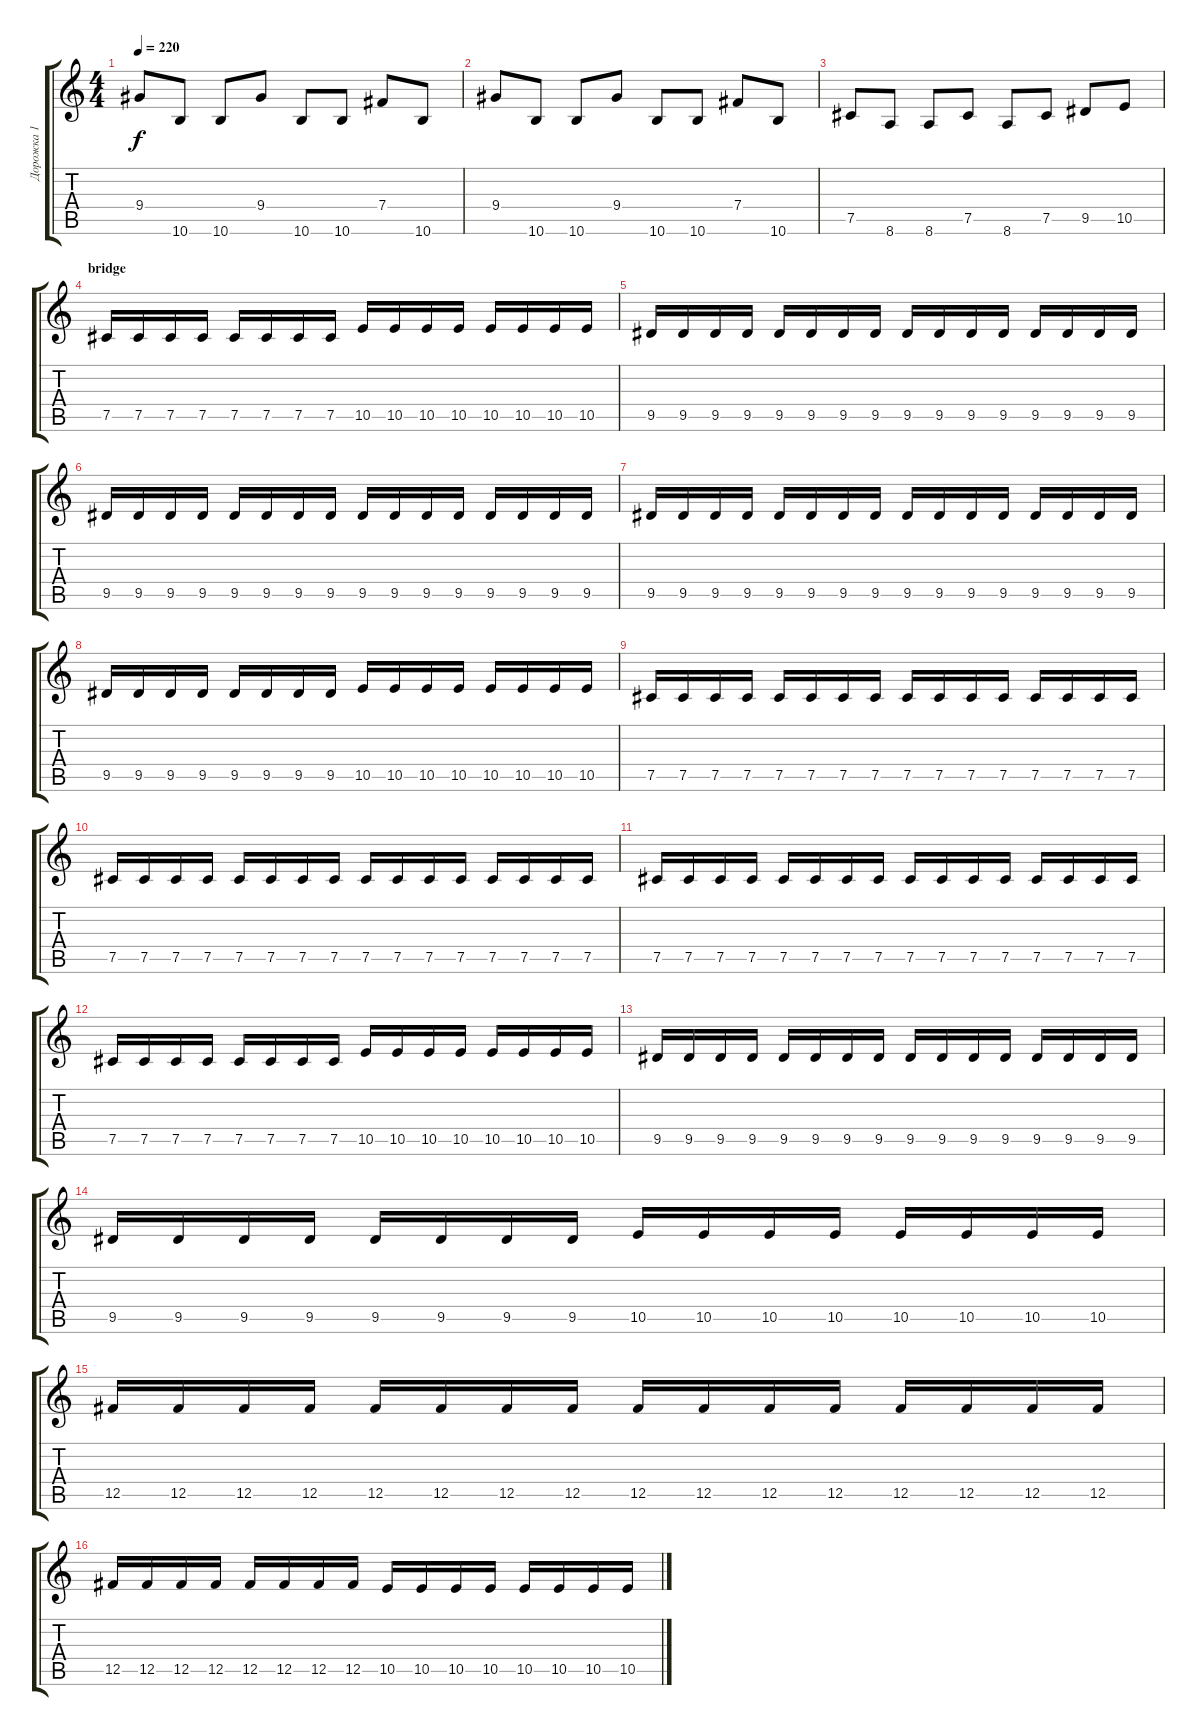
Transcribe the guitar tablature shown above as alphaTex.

\track ("Дорожка 1" "Дорожка 1") {instrument distortionguitar}
\staff {score tabs}
\tuning (Db4 Ab3 E3 B2 Gb2 Db2) {hide}
\ts (4 4)
\tempo 220
\clef g2
\ks c
9.4.8{dy f} 10.6.8 10.6.8 9.4.8 10.6.8 10.6.8 7.4.8 10.6.8 |
9.4.8 10.6.8 10.6.8 9.4.8 10.6.8 10.6.8 7.4.8 10.6.8 |
7.5.8 8.6.8 8.6.8 7.5.8 8.6.8 7.5.8 9.5.8 10.5.8 |
\section ("" "bridge")
7.5.16 7.5.16 7.5.16 7.5.16 7.5.16 7.5.16 7.5.16 7.5.16 10.5.16 10.5.16 10.5.16 10.5.16 10.5.16 10.5.16 10.5.16 10.5.16 |
9.5.16 9.5.16 9.5.16 9.5.16 9.5.16 9.5.16 9.5.16 9.5.16 9.5.16 9.5.16 9.5.16 9.5.16 9.5.16 9.5.16 9.5.16 9.5.16 |
9.5.16 9.5.16 9.5.16 9.5.16 9.5.16 9.5.16 9.5.16 9.5.16 9.5.16 9.5.16 9.5.16 9.5.16 9.5.16 9.5.16 9.5.16 9.5.16 |
9.5.16 9.5.16 9.5.16 9.5.16 9.5.16 9.5.16 9.5.16 9.5.16 9.5.16 9.5.16 9.5.16 9.5.16 9.5.16 9.5.16 9.5.16 9.5.16 |
9.5.16 9.5.16 9.5.16 9.5.16 9.5.16 9.5.16 9.5.16 9.5.16 10.5.16 10.5.16 10.5.16 10.5.16 10.5.16 10.5.16 10.5.16 10.5.16 |
7.5.16 7.5.16 7.5.16 7.5.16 7.5.16 7.5.16 7.5.16 7.5.16 7.5.16 7.5.16 7.5.16 7.5.16 7.5.16 7.5.16 7.5.16 7.5.16 |
7.5.16 7.5.16 7.5.16 7.5.16 7.5.16 7.5.16 7.5.16 7.5.16 7.5.16 7.5.16 7.5.16 7.5.16 7.5.16 7.5.16 7.5.16 7.5.16 |
7.5.16 7.5.16 7.5.16 7.5.16 7.5.16 7.5.16 7.5.16 7.5.16 7.5.16 7.5.16 7.5.16 7.5.16 7.5.16 7.5.16 7.5.16 7.5.16 |
7.5.16 7.5.16 7.5.16 7.5.16 7.5.16 7.5.16 7.5.16 7.5.16 10.5.16 10.5.16 10.5.16 10.5.16 10.5.16 10.5.16 10.5.16 10.5.16 |
9.5.16 9.5.16 9.5.16 9.5.16 9.5.16 9.5.16 9.5.16 9.5.16 9.5.16 9.5.16 9.5.16 9.5.16 9.5.16 9.5.16 9.5.16 9.5.16 |
9.5.16 9.5.16 9.5.16 9.5.16 9.5.16 9.5.16 9.5.16 9.5.16 10.5.16 10.5.16 10.5.16 10.5.16 10.5.16 10.5.16 10.5.16 10.5.16 |
12.5.16 12.5.16 12.5.16 12.5.16 12.5.16 12.5.16 12.5.16 12.5.16 12.5.16 12.5.16 12.5.16 12.5.16 12.5.16 12.5.16 12.5.16 12.5.16 |
12.5.16 12.5.16 12.5.16 12.5.16 12.5.16 12.5.16 12.5.16 12.5.16 10.5.16 10.5.16 10.5.16 10.5.16 10.5.16 10.5.16 10.5.16 10.5.16
